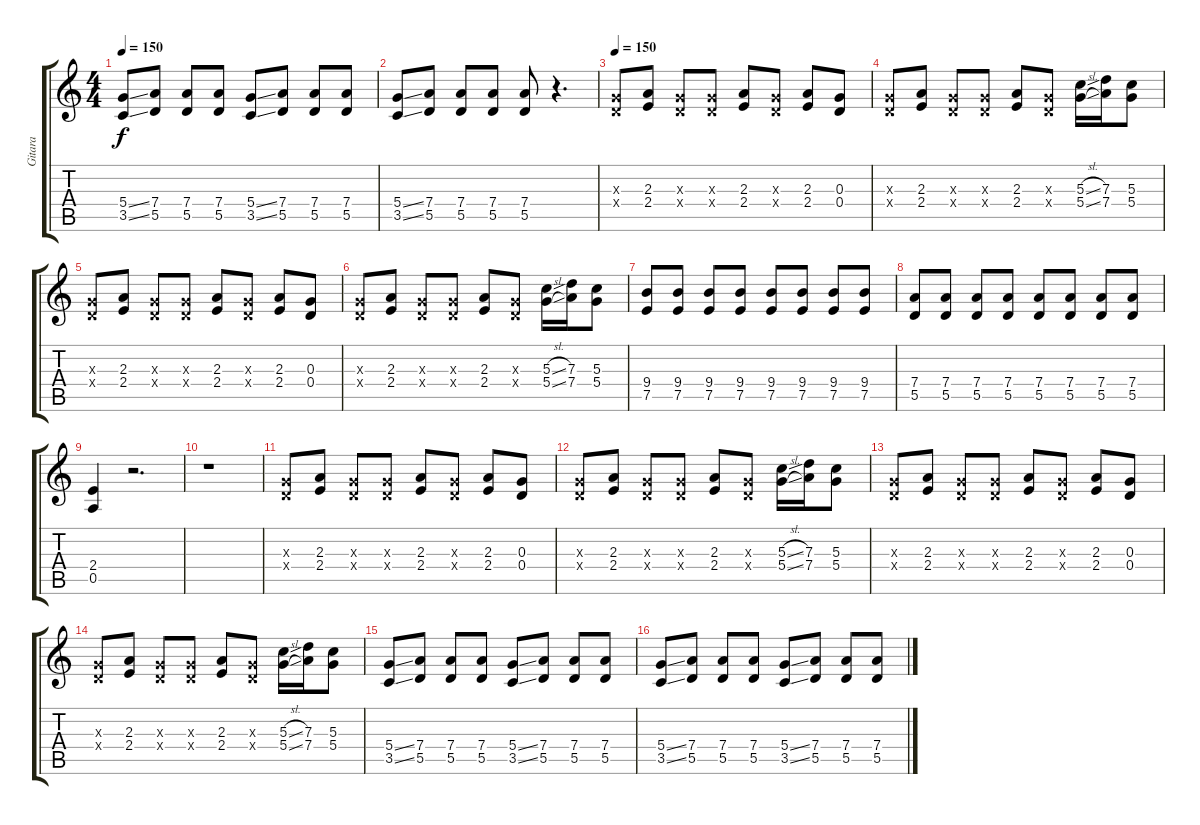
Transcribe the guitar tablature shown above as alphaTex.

\track ("Gitara" "Gitara") {instrument overdrivenguitar}
\staff {score tabs}
\tuning (E4 B3 G3 D3 A2 E2) {hide}
\ts (4 4)
\tempo 150
\clef g2
\ks c
(5.4{ss} 3.5{ss}).8{dy f} (7.4 5.5).8 (7.4 5.5).8 (7.4 5.5).8 (5.4{ss} 3.5{ss}).8 (7.4 5.5).8 (7.4 5.5).8 (7.4 5.5).8 |
(5.4{ss} 3.5{ss}).8 (7.4 5.5).8 (7.4 5.5).8 (7.4 5.5).8 (7.4 5.5).8 r.4{d} |
\tempo 150
(0.3{x} 0.4{x}).8 (2.3 2.4).8 (0.3{x} 0.4{x}).8 (0.3{x} 0.4{x}).8 (2.3 2.4).8 (0.3{x} 0.4{x}).8 (2.3 2.4).8 (0.3 0.4).8 |
(0.3{x} 0.4{x}).8 (2.3 2.4).8 (0.3{x} 0.4{x}).8 (0.3{x} 0.4{x}).8 (2.3 2.4).8 (0.3{x} 0.4{x}).8 (5.3{sl} 5.4{sl}).16 (7.3 7.4).16 (5.3 5.4).8 |
(0.3{x} 0.4{x}).8 (2.3 2.4).8 (0.3{x} 0.4{x}).8 (0.3{x} 0.4{x}).8 (2.3 2.4).8 (0.3{x} 0.4{x}).8 (2.3 2.4).8 (0.3 0.4).8 |
(0.3{x} 0.4{x}).8 (2.3 2.4).8 (0.3{x} 0.4{x}).8 (0.3{x} 0.4{x}).8 (2.3 2.4).8 (0.3{x} 0.4{x}).8 (5.3{sl} 5.4{sl}).16 (7.3 7.4).16 (5.3 5.4).8 |
(9.4 7.5).8 (9.4 7.5).8 (9.4 7.5).8 (9.4 7.5).8 (9.4 7.5).8 (9.4 7.5).8 (9.4 7.5).8 (9.4 7.5).8 |
(7.4 5.5).8 (7.4 5.5).8 (7.4 5.5).8 (7.4 5.5).8 (7.4 5.5).8 (7.4 5.5).8 (7.4 5.5).8 (7.4 5.5).8 |
(2.4 0.5).4 r.2{d} |
r.1 |
(0.3{x} 0.4{x}).8 (2.3 2.4).8 (0.3{x} 0.4{x}).8 (0.3{x} 0.4{x}).8 (2.3 2.4).8 (0.3{x} 0.4{x}).8 (2.3 2.4).8 (0.3 0.4).8 |
(0.3{x} 0.4{x}).8 (2.3 2.4).8 (0.3{x} 0.4{x}).8 (0.3{x} 0.4{x}).8 (2.3 2.4).8 (0.3{x} 0.4{x}).8 (5.3{sl} 5.4{sl}).16 (7.3 7.4).16 (5.3 5.4).8 |
(0.3{x} 0.4{x}).8 (2.3 2.4).8 (0.3{x} 0.4{x}).8 (0.3{x} 0.4{x}).8 (2.3 2.4).8 (0.3{x} 0.4{x}).8 (2.3 2.4).8 (0.3 0.4).8 |
(0.3{x} 0.4{x}).8 (2.3 2.4).8 (0.3{x} 0.4{x}).8 (0.3{x} 0.4{x}).8 (2.3 2.4).8 (0.3{x} 0.4{x}).8 (5.3{sl} 5.4{sl}).16 (7.3 7.4).16 (5.3 5.4).8 |
(5.4{ss} 3.5{ss}).8 (7.4 5.5).8 (7.4 5.5).8 (7.4 5.5).8 (5.4{ss} 3.5{ss}).8 (7.4 5.5).8 (7.4 5.5).8 (7.4 5.5).8 |
(5.4{ss} 3.5{ss}).8 (7.4 5.5).8 (7.4 5.5).8 (7.4 5.5).8 (5.4{ss} 3.5{ss}).8 (7.4 5.5).8 (7.4 5.5).8 (7.4 5.5).8
